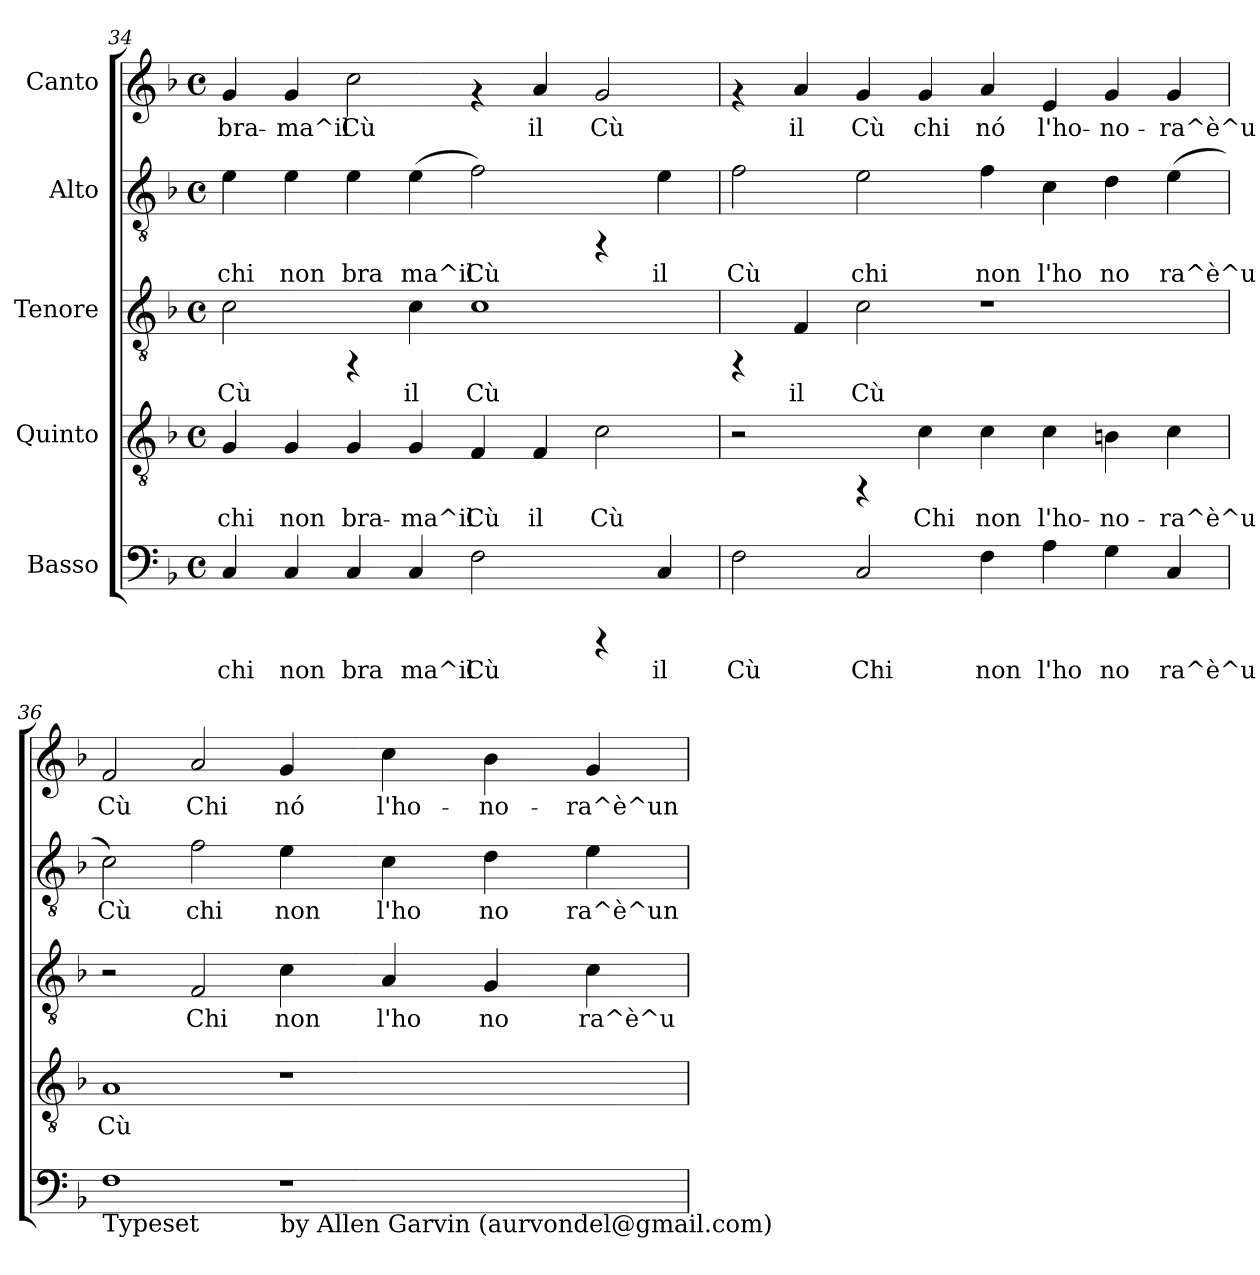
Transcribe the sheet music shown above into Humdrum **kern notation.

**kern	**text	**kern	**text	**kern	**text	**kern	**text	**kern	**text
*part5	*part5	*part4	*part4	*part3	*part3	*part2	*part2	*part1	*part1
*staff5	*staff5	*staff4	*staff4	*staff3	*staff3	*staff2	*staff2	*staff1	*staff1
*I"Basso	*	*I"Quinto	*	*I"Tenore	*	*I"Alto	*	*I"Canto	*
*clefF4	*	*clefGv2	*	*clefGv2	*	*clefGv2	*	*clefG2	*
*k[b-]	*	*k[b-]	*	*k[b-]	*	*k[b-]	*	*k[b-]	*
*F:	*	*F:	*	*F:	*	*F:	*	*F:	*
*M4/4	*	*M4/4	*	*M4/4	*	*M4/4	*	*M4/4	*
*met(c)	*	*met(c)	*	*met(c)	*	*met(c)	*	*met(c)	*
=34	=34	=34	=34	=34	=34	=34	=34	=34	=34
!	!LO:LY:b:cj	!	!LO:LY:b:cj	!	!LO:LY:b:cj	!	!LO:LY:b:cj	!	!LO:LY:b:cj
4C/	chi	4G/	chi	2c\	Cù	4e\	chi	4g/	bra-
!	!LO:LY:b:cj	!	!LO:LY:b:cj	!	!	!	!LO:LY:b:cj	!	!LO:LY:b:cj
4C/	non	4G/	non	.	.	4e\	non	4g/	-ma^il
!	!LO:LY:b:cj	!	!LO:LY:b:cj	!	!	!	!LO:LY:b:cj	!	!LO:LY:b:cj
4C/	bra	4G/	bra-	4rFF	.	4e\	bra	2cc\	Cù
!	!LO:LY:b:cj	!	!LO:LY:b:cj	!	!LO:LY:b:cj	!	!LO:LY:b:cj	!	!
4C/	ma^il	4G/	-ma^il	4c\	il	(<4e\	ma^il	.	.
!	!LO:LY:b:cj	!	!LO:LY:b:cj	!	!LO:LY:b:cj	!	!LO:LY:b:cj	!	!
2F\	Cù	4F/	Cù	1c	Cù	2f\)	Cù	4rf	.
!	!	!	!LO:LY:b:cj	!	!	!	!	!	!LO:LY:b:cj
.	.	4F/	il	.	.	.	.	4a/	il
!	!	!	!LO:LY:b:cj	!	!	!	!	!	!LO:LY:b:cj
4rCCC	.	2c\	Cù	.	.	4rFF	.	2g/	Cù
!	!LO:LY:b:cj	!	!	!	!	!	!LO:LY:b:cj	!	!
4C/	il	.	.	.	.	4e\	il	.	.
!!LO:PB:g=z
=35	=35	=35	=35	=35	=35	=35	=35	=35	=35
!	!LO:LY:b:cj	!	!	!	!	!	!LO:LY:b:cj	!	!
2F\	Cù	2r	.	4rFF	.	2f\	Cù	4rf	.
!	!	!	!	!	!LO:LY:b:cj	!	!	!	!LO:LY:b:cj
.	.	.	.	4F/	il	.	.	4a/	il
!	!LO:LY:b:cj	!	!	!	!LO:LY:b:cj	!	!LO:LY:b:cj	!	!LO:LY:b:cj
2C/	Chi	4rFF	.	2c\	Cù	2e\	chi	4g/	Cù
!	!	!	!LO:LY:b:cj	!	!	!	!	!	!LO:LY:b:cj
.	.	4c\	Chi	.	.	.	.	4g/	chi
!	!LO:LY:b:cj	!	!LO:LY:b:cj	!	!	!	!LO:LY:b:cj	!	!LO:LY:b:cj
4F\	non	4c\	non	1r	.	4f\	non	4a/	nó
!	!LO:LY:b:cj	!	!LO:LY:b:cj	!	!	!	!LO:LY:b:cj	!	!LO:LY:b:cj
4A\	l'ho	4c\	l'ho-	.	.	4c\	l'ho	4e/	l'ho-
!	!LO:LY:b:cj	!	!LO:LY:b:cj	!	!	!	!LO:LY:b:cj	!	!LO:LY:b:cj
4G\	no	4Bn\	-no-	.	.	4d\	no	4g/	-no-
!	!LO:LY:b:cj	!	!LO:LY:b:cj	!	!	!	!LO:LY:b:cj	!	!LO:LY:b:cj
4C/	ra^è^u	4c\	-ra^è^u	.	.	(<4e\	ra^è^u	4g/	-ra^è^u
=36	=36	=36	=36	=36	=36	=36	=36	=36	=36
!LO:TX:b:t=Typeset	!	!	!	!	!	!	!	!	!
!	!	!	!LO:LY:b:cj	!	!	!	!LO:LY:b:cj	!	!LO:LY:b:cj
1F	.	1A	Cù	2r	.	2c\)	Cù	2f/	Cù
!	!	!	!	!	!LO:LY:b:cj	!	!LO:LY:b:cj	!	!LO:LY:b:cj
.	.	.	.	2F/	Chi	2f\	chi	2a/	Chi
!LO:TX:b:t=by Allen Garvin (aurvondel@gmail.com)	!	!	!	!	!	!	!	!	!
!	!	!	!	!	!LO:LY:b:cj	!	!LO:LY:b:cj	!	!LO:LY:b:cj
1r	.	1r	.	4c\	non	4e\	non	4g/	nó
!	!	!	!	!	!LO:LY:b:cj	!	!LO:LY:b:cj	!	!LO:LY:b:cj
.	.	.	.	4A/	l'ho	4c\	l'ho	4cc\	l'ho-
!	!	!	!	!	!LO:LY:b:cj	!	!LO:LY:b:cj	!	!LO:LY:b:cj
.	.	.	.	4G/	no	4d\	no	4b-\	-no-
!	!	!	!	!	!LO:LY:b:cj	!	!LO:LY:b:cj	!	!LO:LY:b:cj
.	.	.	.	4c\	ra^è^u	4e\	ra^è^un	4g/	-ra^è^un
=	=	=	=	=	=	=	=	=	=
*-	*-	*-	*-	*-	*-	*-	*-	*-	*-
